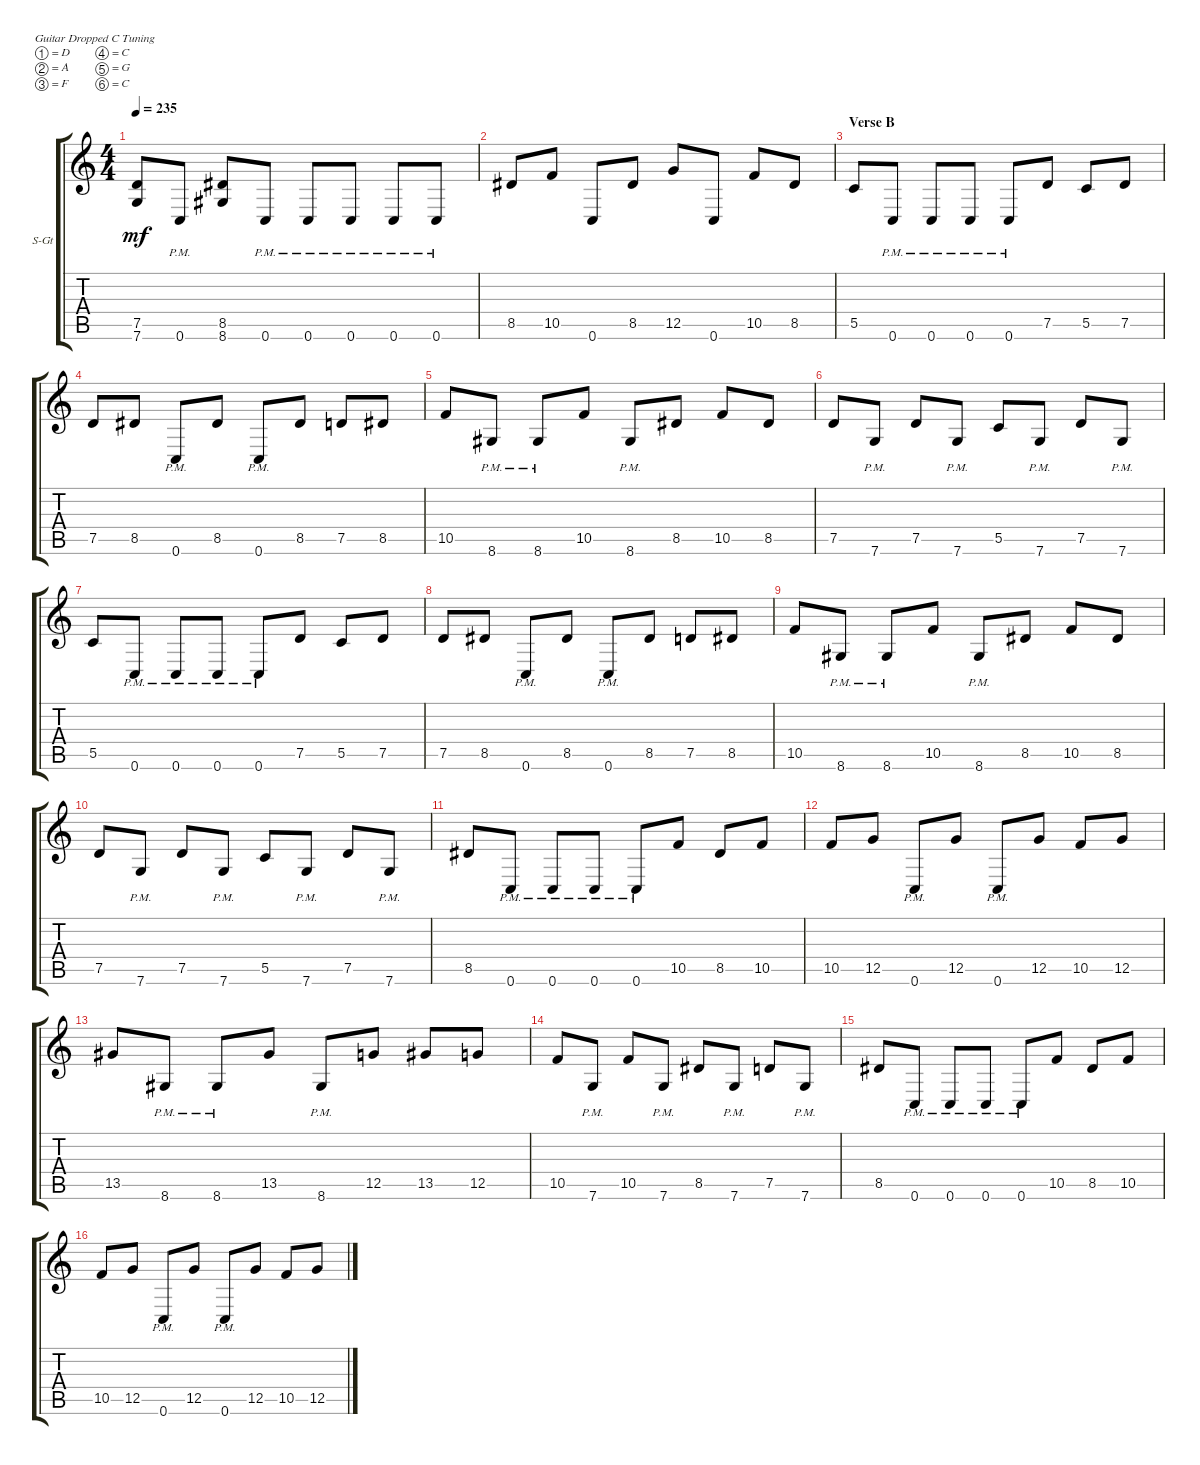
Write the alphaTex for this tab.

\defaultSystemsLayout 4
\bracketExtendMode groupsimilarinstruments
\firstSystemTrackNameOrientation horizontal
\otherSystemsTrackNameOrientation horizontal
\track ("Steel Guitar" "S-Gt") {instrument acousticguitarsteel}
\staff {score tabs}
\tuning (D4 A3 F3 C3 G2 C2)
\ts (4 4)
\tempo 235
\clef g2
\ks c
(7.6 7.5).8{dy mf} 0.6{pm}.8 (8.6 8.5).8 0.6{pm}.8 0.6{pm}.8 0.6{pm}.8 0.6{pm}.8 0.6{pm}.8 |
8.5.8 10.5.8 0.6.8 8.5.8 12.5.8 0.6.8 10.5.8 8.5.8 |
\section ("" "Verse B")
5.5.8 0.6{pm}.8 0.6{pm}.8 0.6{pm}.8 0.6{pm}.8 7.5.8 5.5.8 7.5.8 |
7.5.8 8.5.8 0.6{pm}.8 8.5.8 0.6{pm}.8 8.5.8 7.5.8 8.5.8 |
10.5.8 8.6{pm}.8 8.6{pm}.8 10.5.8 8.6{pm}.8 8.5.8 10.5.8 8.5.8 |
7.5.8 7.6{pm}.8 7.5.8 7.6{pm}.8 5.5.8 7.6{pm}.8 7.5.8 7.6{pm}.8 |
5.5.8 0.6{pm}.8 0.6{pm}.8 0.6{pm}.8 0.6{pm}.8 7.5.8 5.5.8 7.5.8 |
7.5.8 8.5.8 0.6{pm}.8 8.5.8 0.6{pm}.8 8.5.8 7.5.8 8.5.8 |
10.5.8 8.6{pm}.8 8.6{pm}.8 10.5.8 8.6{pm}.8 8.5.8 10.5.8 8.5.8 |
7.5.8 7.6{pm}.8 7.5.8 7.6{pm}.8 5.5.8 7.6{pm}.8 7.5.8 7.6{pm}.8 |
8.5.8 0.6{pm}.8 0.6{pm}.8 0.6{pm}.8 0.6{pm}.8 10.5.8 8.5.8 10.5.8 |
10.5.8 12.5.8 0.6{pm}.8 12.5.8 0.6{pm}.8 12.5.8 10.5.8 12.5.8 |
13.5.8 8.6{pm}.8 8.6{pm}.8 13.5.8 8.6{pm}.8 12.5.8 13.5.8 12.5.8 |
10.5.8 7.6{pm}.8 10.5.8 7.6{pm}.8 8.5.8 7.6{pm}.8 7.5.8 7.6{pm}.8 |
8.5.8 0.6{pm}.8 0.6{pm}.8 0.6{pm}.8 0.6{pm}.8 10.5.8 8.5.8 10.5.8 |
10.5.8 12.5.8 0.6{pm}.8 12.5.8 0.6{pm}.8 12.5.8 10.5.8 12.5.8
